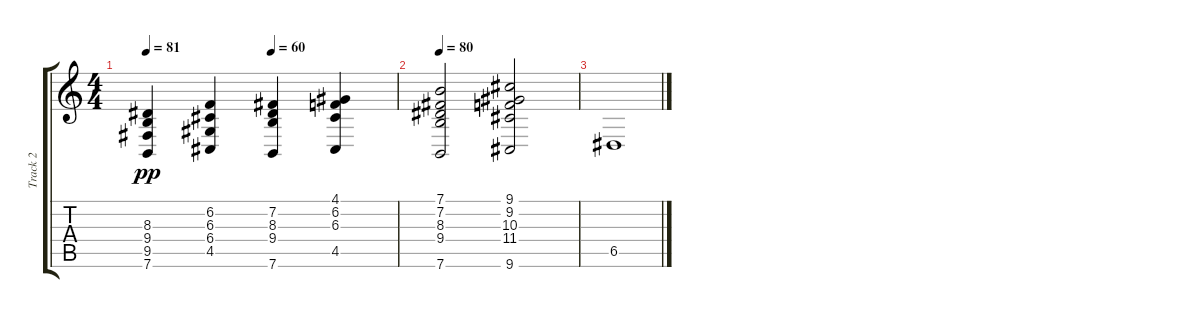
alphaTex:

\track ("Track 2" "Track 2") {instrument electricpiano1}
\staff {score tabs}
\tuning (E4 B3 G3 D3 A2 E2) {hide}
\ts (4 4)
\tempo 81
\tempo (60 0.5)
\clef g2
\ks c
(8.3 9.4 9.5 7.6).4{dy pp} (6.2 6.3 6.4 4.5).4 (7.2 8.3 9.4 7.6).4 (4.1 6.2 6.3 4.5).4 |
\tempo 80
(7.1 7.2 8.3 9.4 7.6).2{instrument electricpiano1} (9.1 9.2 10.3 11.4 9.6).2 |
6.5.1
